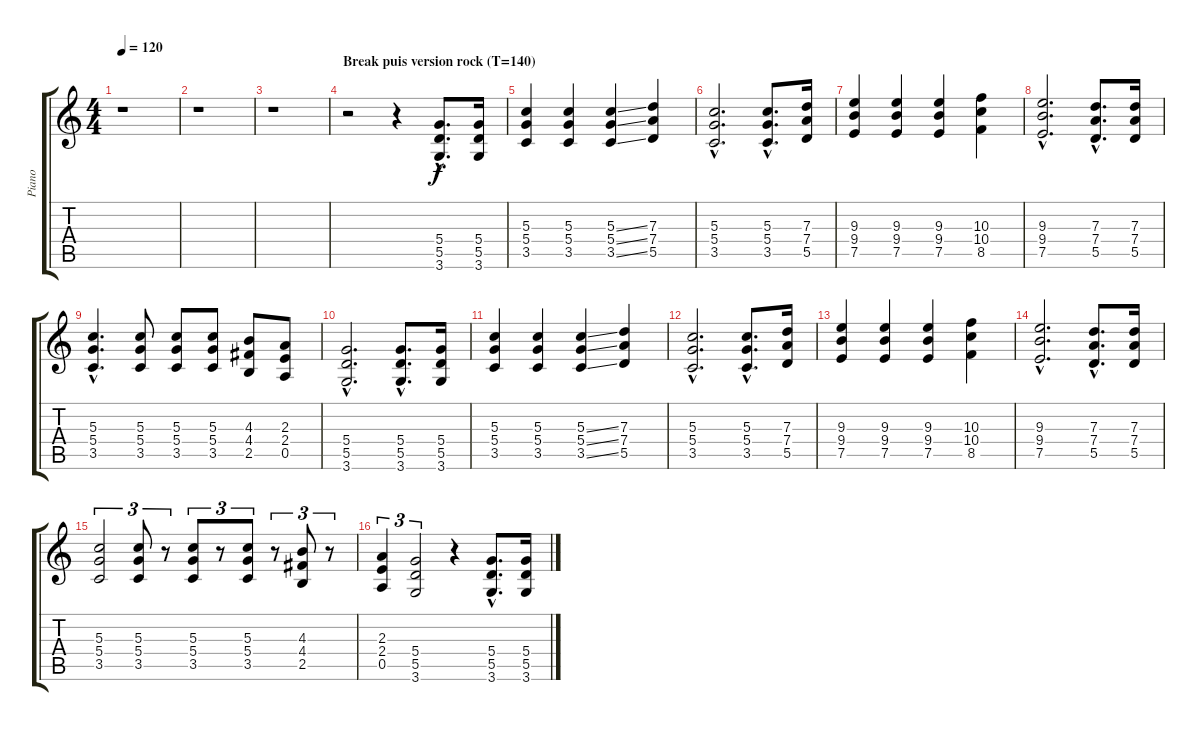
\track ("Piano" "Piano") {instrument overdrivenguitar}
\staff {score tabs}
\tuning (E4 B3 G3 D3 A2 E2) {hide}
\ts (4 4)
\tempo 120
\clef g2
\ks c
r.1{dy f} |
r.1 |
r.1 |
\section ("" "Break puis version rock (T=140)")
r.2 r.4 (5.4{hac} 5.5{hac} 3.6{hac}).8{d} (5.4 5.5 3.6).16 |
(5.3 5.4 3.5).4 (5.3 5.4 3.5).4 (5.3{ss} 5.4{ss} 3.5{ss}).4 (7.3 7.4 5.5).4 |
(5.3{hac} 5.4{hac} 3.5{hac}).2{d} (5.3{hac} 5.4{hac} 3.5{hac}).8{d} (7.3 7.4 5.5).16 |
(9.3 9.4 7.5).4 (9.3 9.4 7.5).4 (9.3 9.4 7.5).4 (10.3 10.4 8.5).4 |
(9.3{hac} 9.4{hac} 7.5{hac}).2{d} (7.3{hac} 7.4{hac} 5.5{hac}).8{d} (7.3 7.4 5.5).16 |
(5.3{hac} 5.4{hac} 3.5{hac}).4{d} (5.3 5.4 3.5).8 (5.3 5.4 3.5).8 (5.3 5.4 3.5).8 (4.3 4.4 2.5).8 (2.3 2.4 0.5).8 |
(5.4{hac} 5.5{hac} 3.6{hac}).2{d} (5.4{hac} 5.5{hac} 3.6{hac}).8{d} (5.4 5.5 3.6).16 |
(5.3 5.4 3.5).4 (5.3 5.4 3.5).4 (5.3{ss} 5.4{ss} 3.5{ss}).4 (7.3 7.4 5.5).4 |
(5.3{hac} 5.4{hac} 3.5{hac}).2{d} (5.3{hac} 5.4{hac} 3.5{hac}).8{d} (7.3 7.4 5.5).16 |
(9.3 9.4 7.5).4 (9.3 9.4 7.5).4 (9.3 9.4 7.5).4 (10.3 10.4 8.5).4 |
(9.3{hac} 9.4{hac} 7.5{hac}).2{d} (7.3{hac} 7.4{hac} 5.5{hac}).8{d} (7.3 7.4 5.5).16 |
(5.3 5.4 3.5).2{tu (3 2)} (5.3 5.4 3.5).8{tu (3 2)} r.8{tu (3 2)} (5.3 5.4 3.5).8{tu (3 2)} r.8{tu (3 2)} (5.3 5.4 3.5).8{tu (3 2)} r.8{tu (3 2)} (4.3 4.4 2.5).8{tu (3 2)} r.8{tu (3 2)} |
(2.3 2.4 0.5).4{tu (3 2)} (5.4 5.5 3.6).2{tu (3 2)} r.4 (5.4{hac} 5.5{hac} 3.6{hac}).8{d} (5.4 5.5 3.6).16
